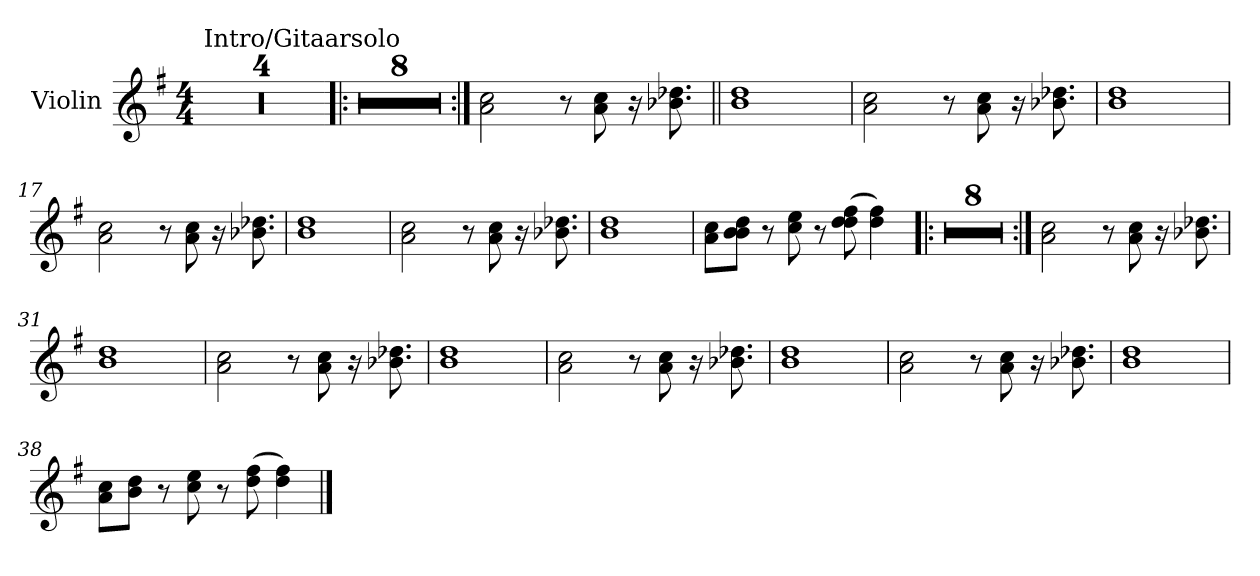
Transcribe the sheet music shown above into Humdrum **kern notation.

**kern
*part1
*staff1
*I"Violin
*I'Vln
*clefG2
*k[f#]
*G:
*M4/4
=1
!LO:TX:a:t=Intro/Gitaarsolo
1r
=2
1r
=3
1r
=4
1r
!!LO:LB:g=z
=5!|:
1r
=6
1r
=7
1r
=8
1r
!!LO:LB:g=z
=9
1r
=10
1r
=11
1r
=12
1r
!!LO:LB:g=z
=13:|!
2a\ 2cc\
8r
8a\ 8cc\
16r
8.b-X\ 8.dd-X\
=14||
1b 1dd
=15
2a\ 2cc\
8r
8a\ 8cc\
16r
8.b-X\ 8.dd-X\
=16
1b 1dd
!!LO:LB:g=z
=17
2a\ 2cc\
8r
8a\ 8cc\
16r
8.b-X\ 8.dd-X\
=18
1b 1dd
=19
2a\ 2cc\
8r
8a\ 8cc\
16r
8.b-X\ 8.dd-X\
=20
1b 1dd
!!LO:LB:g=z
=21
8a\ 8cc\L
8b\ 8b\ 8dd\J
8r
8cc\ 8ee\
8r
(8dd\ 8dd\ 8ff#\
4dd\ 4ff#\)
=22!|:
1r
=23
1r
=24
1r
!!LO:LB:g=z
=25
1r
=26
1r
=27
1r
=28
1r
!!LO:LB:g=z
=29
1r
=30:|!
2a\ 2cc\
8r
8a\ 8cc\
16r
8.b-X\ 8.dd-X\
=31
1b 1dd
=32
2a\ 2cc\
8r
8a\ 8cc\
16r
8.b-X\ 8.dd-X\
!!LO:LB:g=z
=33
1b 1dd
=34
2a\ 2cc\
8r
8a\ 8cc\
16r
8.b-X\ 8.dd-X\
=35
1b 1dd
=36
2a\ 2cc\
8r
8a\ 8cc\
16r
8.b-X\ 8.dd-X\
!!LO:LB:g=z
=37
1b 1dd
=38
8a\ 8cc\L
8b\ 8dd\J
8r
8cc\ 8ee\
8r
(8dd\ 8ff#\
4dd\ 4ff#\)
==
*-
